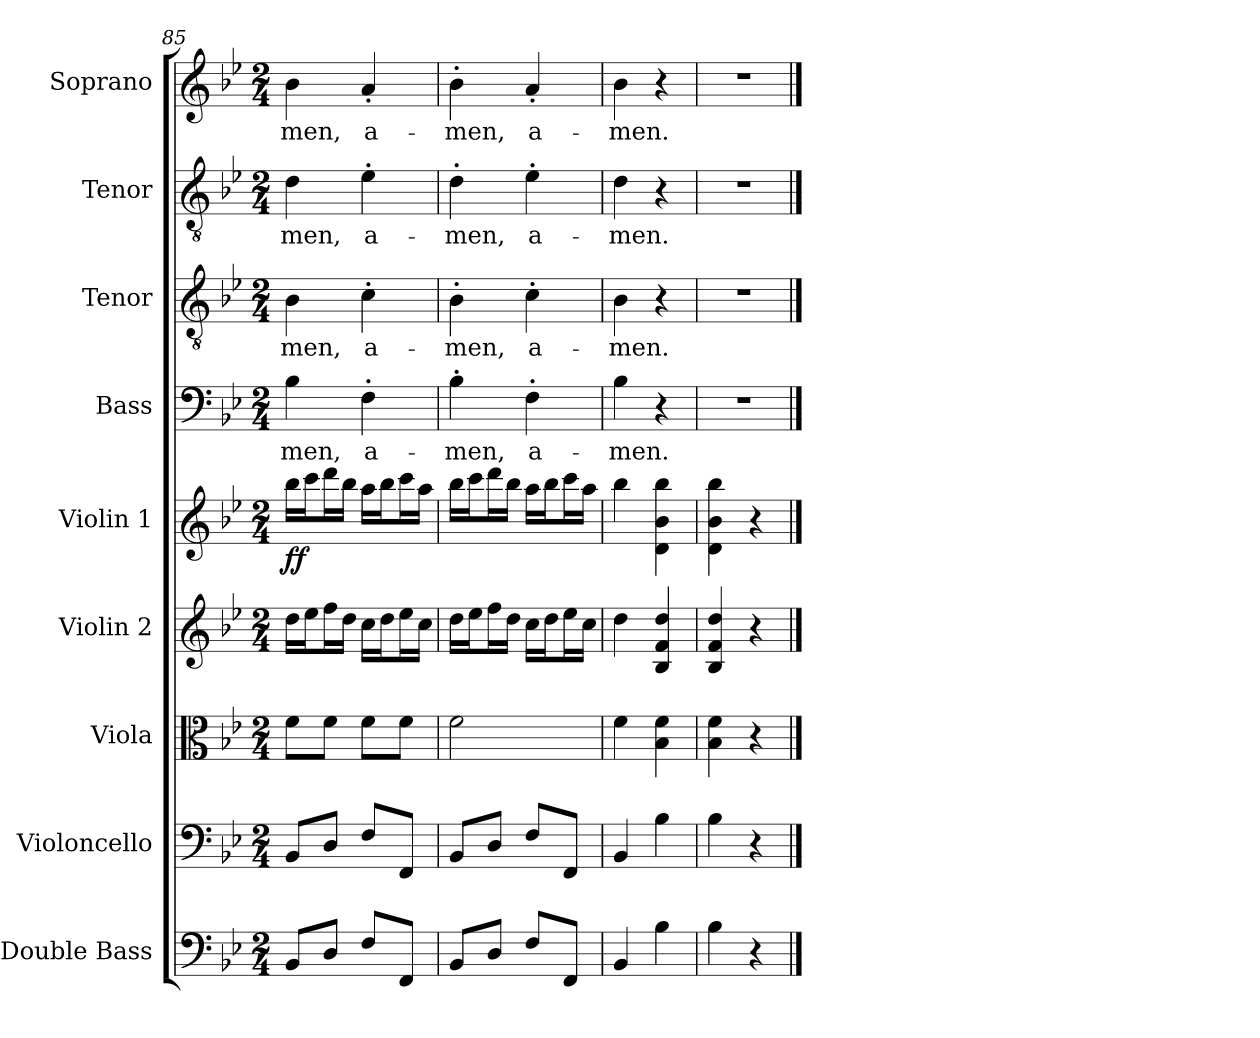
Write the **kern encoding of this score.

**kern	**kern	**kern	**kern	**kern	**dynam	**kern	**text	**kern	**text	**kern	**text	**kern	**text
*part9	*part8	*part7	*part6	*part5	*part5	*part4	*part4	*part3	*part3	*part2	*part2	*part1	*part1
*staff9	*staff8	*staff7	*staff6	*staff5	*staff5	*staff4	*staff4	*staff3	*staff3	*staff2	*staff2	*staff1	*staff1
*I"Double Bass	*I"Violoncello	*I"Viola	*I"Violin 2	*I"Violin 1	*	*I"Bass	*	*I"Tenor	*	*I"Tenor	*	*I"Soprano	*
*I'Db.	*I'Vc.	*I'Vla.	*I'Vln. 2	*I'Vln.	*	*I'B.	*	*I'T.	*	*I'T.	*	*I'S.	*
*clefF4	*clefF4	*clefC3	*clefG2	*clefG2	*	*clefF4	*	*clefGv2	*	*clefGv2	*	*clefG2	*
*ITrd7c12	*	*	*	*	*	*	*	*ITrd7c12	*	*ITrd7c12	*	*	*
*k[b-e-]	*k[b-e-]	*k[b-e-]	*k[b-e-]	*k[b-e-]	*	*k[b-e-]	*	*k[b-e-]	*	*k[b-e-]	*	*k[b-e-]	*
*B-:	*B-:	*B-:	*B-:	*B-:	*	*B-:	*	*B-:	*	*B-:	*	*B-:	*
*M2/4	*M2/4	*M2/4	*M2/4	*M2/4	*	*M2/4	*	*M2/4	*	*M2/4	*	*M2/4	*
=85	=85	=85	=85	=85	=85	=85	=85	=85	=85	=85	=85	=85	=85
!	!	!	!	!	!	!	!LO:LY:b:color=#000000	!	!	!	!	!	!
!	!	!	!	!	!	!	!	!	!LO:LY:b:color=#000000	!	!	!	!
!	!	!	!	!	!	!	!	!	!	!	!LO:LY:b:color=#000000	!	!
!	!	!	!	!	!	!	!	!	!	!	!	!	!LO:LY:b:color=#000000
8BBB-i/L	8BB-i/L	8fi\L	16ddi\LL	16bb-i\LL	ff	4B-i\	-men,	4BB-i\	-men,	4Di\	-men,	4b-i\	-men,
.	.	.	16ee-i\J	16ccci\J	.	.	.	.	.	.	.	.	.
8DDi/J	8Di/J	8fi\J	16ffi\L	16dddi\L	.	.	.	.	.	.	.	.	.
.	.	.	16ddi\JJ	16bb-i\JJ	.	.	.	.	.	.	.	.	.
!	!	!	!	!	!	!	!LO:LY:b:color=#000000	!	!	!	!	!	!
!	!	!	!	!	!	!	!	!	!LO:LY:b:color=#000000	!	!	!	!
!	!	!	!	!	!	!	!	!	!	!	!LO:LY:b:color=#000000	!	!
!	!	!	!	!	!	!	!	!	!	!	!	!	!LO:LY:b:color=#000000
8FFi/L	8Fi/L	8fi\L	16cci\LL	16aai\LL	.	4F'i\	a-	4C'i\	a-	4E-'i\	a-	4a'i/	a-
.	.	.	16ddi\J	16bb-i\J	.	.	.	.	.	.	.	.	.
8FFFi/J	8FFi/J	8fi\J	16ee-i\L	16ccci\L	.	.	.	.	.	.	.	.	.
.	.	.	16cci\JJ	16aai\JJ	.	.	.	.	.	.	.	.	.
=86	=86	=86	=86	=86	=86	=86	=86	=86	=86	=86	=86	=86	=86
!	!	!	!	!	!	!	!LO:LY:b:color=#000000	!	!	!	!	!	!
!	!	!	!	!	!	!	!	!	!LO:LY:b:color=#000000	!	!	!	!
!	!	!	!	!	!	!	!	!	!	!	!LO:LY:b:color=#000000	!	!
!	!	!	!	!	!	!	!	!	!	!	!	!	!LO:LY:b:color=#000000
8BBB-i/L	8BB-i/L	2fi\	16ddi\LL	16bb-i\LL	.	4B-'i\	-men,	4BB-'i\	-men,	4D'i\	-men,	4b-'i\	-men,
.	.	.	16ee-i\J	16ccci\J	.	.	.	.	.	.	.	.	.
8DDi/J	8Di/J	.	16ffi\L	16dddi\L	.	.	.	.	.	.	.	.	.
.	.	.	16ddi\JJ	16bb-i\JJ	.	.	.	.	.	.	.	.	.
!	!	!	!	!	!	!	!LO:LY:b:color=#000000	!	!	!	!	!	!
!	!	!	!	!	!	!	!	!	!LO:LY:b:color=#000000	!	!	!	!
!	!	!	!	!	!	!	!	!	!	!	!LO:LY:b:color=#000000	!	!
!	!	!	!	!	!	!	!	!	!	!	!	!	!LO:LY:b:color=#000000
8FFi/L	8Fi/L	.	16cci\LL	16aai\LL	.	4F'i\	a-	4C'i\	a-	4E-'i\	a-	4a'i/	a-
.	.	.	16ddi\J	16bb-i\J	.	.	.	.	.	.	.	.	.
8FFFi/J	8FFi/J	.	16ee-i\L	16ccci\L	.	.	.	.	.	.	.	.	.
.	.	.	16cci\JJ	16aai\JJ	.	.	.	.	.	.	.	.	.
=87	=87	=87	=87	=87	=87	=87	=87	=87	=87	=87	=87	=87	=87
!	!	!	!	!	!	!	!LO:LY:b:color=#000000	!	!	!	!	!	!
!	!	!	!	!	!	!	!	!	!LO:LY:b:color=#000000	!	!	!	!
!	!	!	!	!	!	!	!	!	!	!	!LO:LY:b:color=#000000	!	!
!	!	!	!	!	!	!	!	!	!	!	!	!	!LO:LY:b:color=#000000
4BBB-i/	4BB-i/	4fi\	4ddi\	4bb-i\	.	4B-i\	-men.	4BB-i\	-men.	4Di\	-men.	4b-i\	-men.
4BB-i\	4B-i\	4B-i\ 4fi	4B-i/ 4fi 4ddi	4di\ 4b-i 4bb-i	.	4r	.	4r	.	4r	.	4r	.
=88	=88	=88	=88	=88	=88	=88	=88	=88	=88	=88	=88	=88	=88
!	!	!	!	!	!	!LO:N:vis=1	!	!LO:N:vis=1	!	!LO:N:vis=1	!	!LO:N:vis=1	!
4BB-i\	4B-i\	4B-i\ 4fi	4B-i/ 4fi 4ddi	4di\ 4b-i 4bb-i	.	2r	.	2r	.	2r	.	2r	.
4r	4r	4r	4r	4r	.	.	.	.	.	.	.	.	.
==	==	==	==	==	==	==	==	==	==	==	==	==	==
*-	*-	*-	*-	*-	*-	*-	*-	*-	*-	*-	*-	*-	*-
